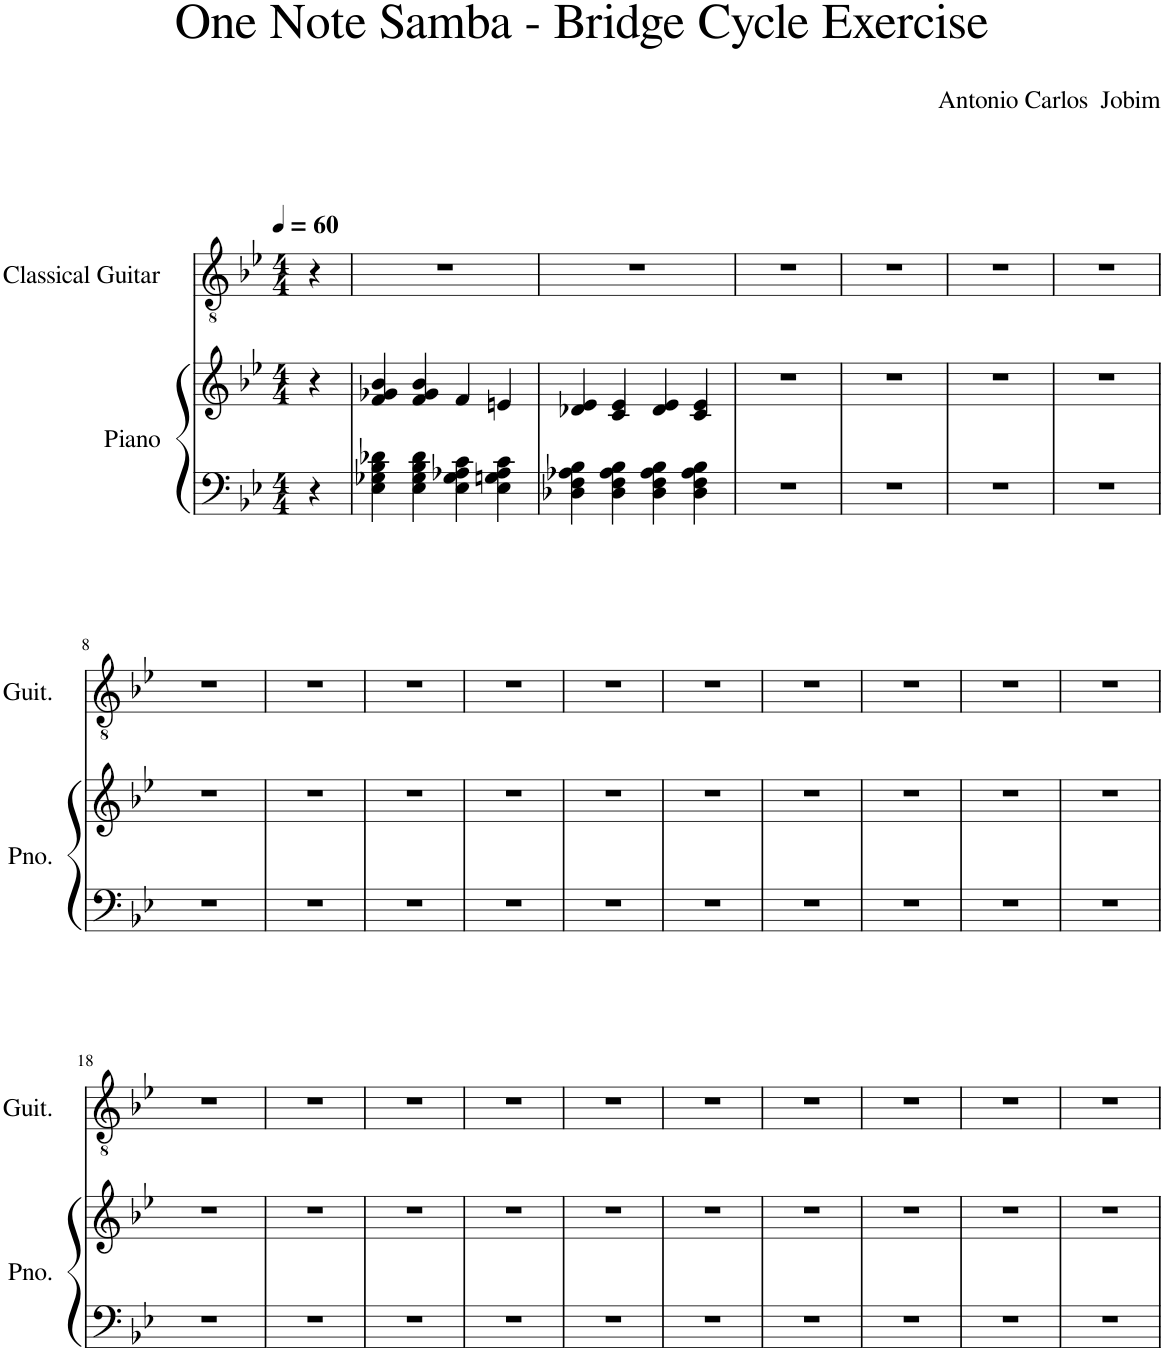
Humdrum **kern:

**kern	**kern	**kern
*part2	*part2	*part1
*staff3	*staff2	*staff1
*I"Piano	*	*I"Classical Guitar
*I'Pno.	*	*I'Guit.
*clefF4	*clefG2	*clefGv2
*k[b-e-]	*k[b-e-]	*k[b-e-]
*M4/4	*M4/4	*M4/4
*MM60	*MM60	*MM60
=1	=1	=1
4r	4r	4r
=2	=2	=2
4E-\ 4G-X\ 4B-\ 4d-X\	4f/ 4g-X/ 4b-/	1r
4E-\ 4G-\ 4B-\ 4d-\	4f/ 4g-/ 4b-/	.
4E-\ 4G-\ 4A-X\ 4c\	4f/	.
4E-\ 4Gn\ 4A-\ 4c\	4en/	.
=3	=3	=3
4D-X\ 4F\ 4A-X\ 4B-\	4d-X/ 4e-/	1r
4D-\ 4F\ 4A-\ 4B-\	4c/ 4e-/	.
4D-\ 4F\ 4A-\ 4B-\	4d-/ 4e-/	.
4D-\ 4F\ 4A-\ 4B-\	4c/ 4e-/	.
=4	=4	=4
1r	1r	1r
=5	=5	=5
1r	1r	1r
=6	=6	=6
1r	1r	1r
=7	=7	=7
1r	1r	1r
!!LO:LB:g=z
=8	=8	=8
1r	1r	1r
=9	=9	=9
1r	1r	1r
=10	=10	=10
1r	1r	1r
=11	=11	=11
1r	1r	1r
=12	=12	=12
1r	1r	1r
=13	=13	=13
1r	1r	1r
=14	=14	=14
1r	1r	1r
=15	=15	=15
1r	1r	1r
=16	=16	=16
1r	1r	1r
=17	=17	=17
1r	1r	1r
!!LO:LB:g=z
=18	=18	=18
1r	1r	1r
=19	=19	=19
1r	1r	1r
=20	=20	=20
1r	1r	1r
=21	=21	=21
1r	1r	1r
=22	=22	=22
1r	1r	1r
=23	=23	=23
1r	1r	1r
=24	=24	=24
1r	1r	1r
=25	=25	=25
1r	1r	1r
=26	=26	=26
1r	1r	1r
=27	=27	=27
1r	1r	1r
=	=	=
*-	*-	*-
